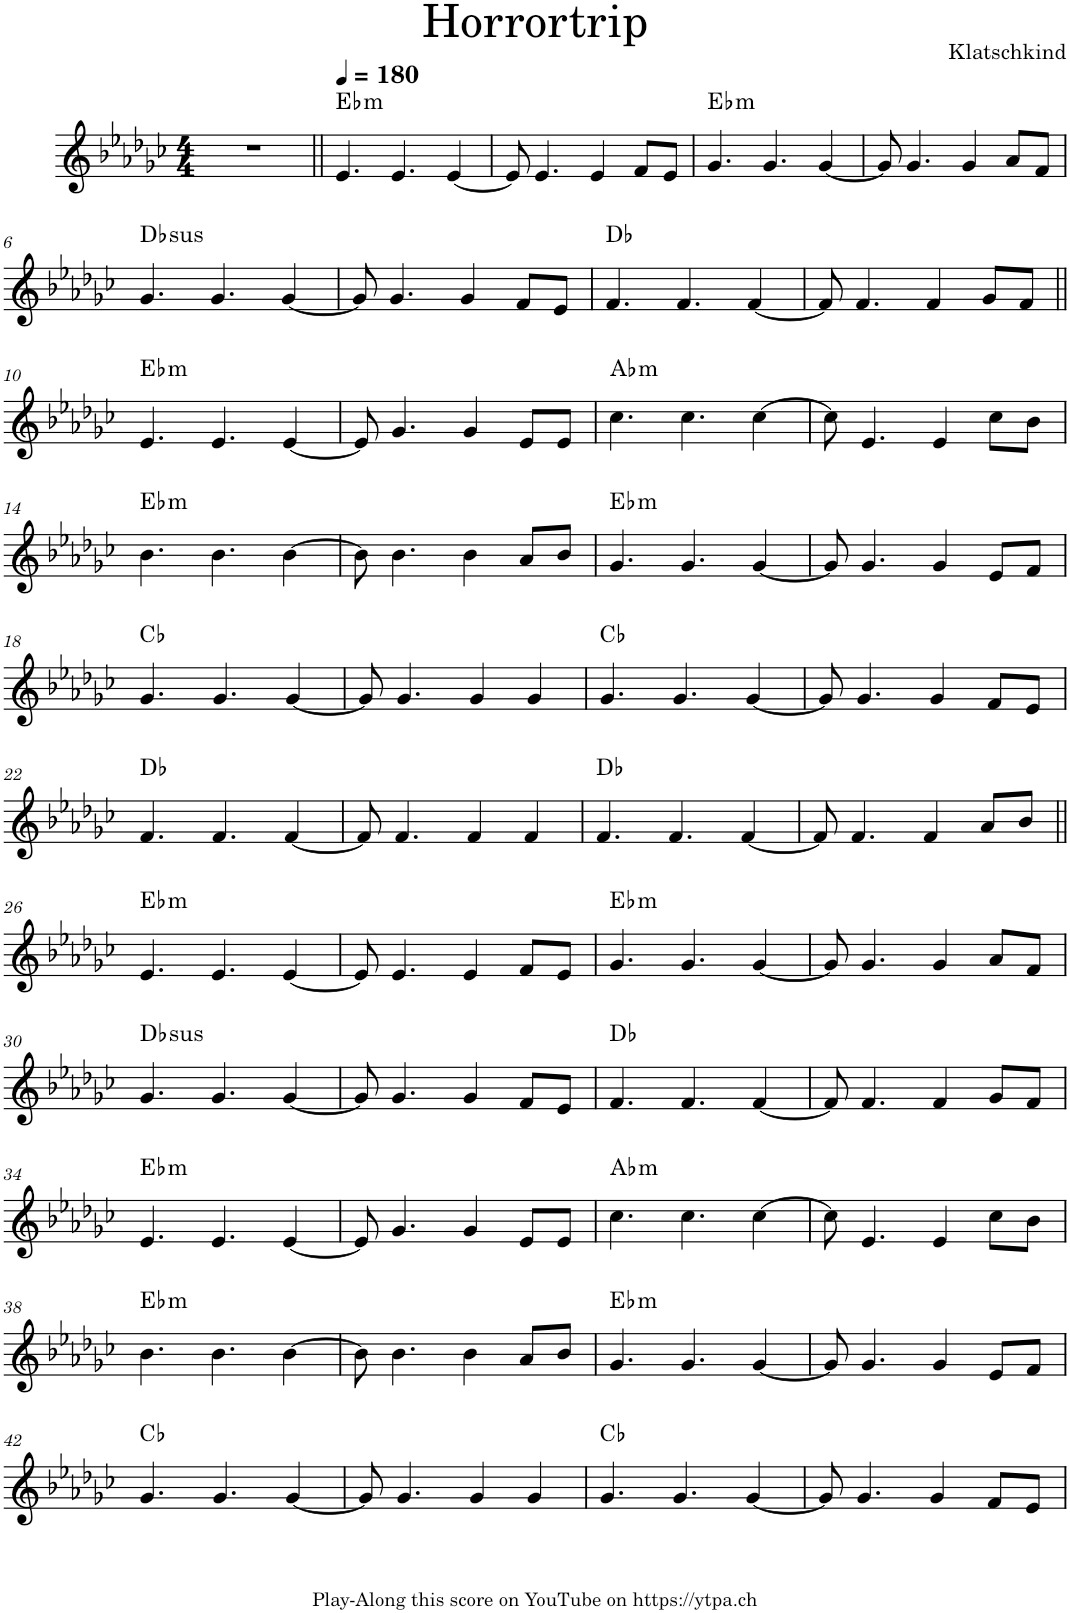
**kern	**harte
*part1	*part1
*staff1	*
*I"Piano	*
*I'Pno.	*
*clefG2	*
*k[b-e-a-d-g-c-]	*
*M4/4	*
=1	=1
1r	.
=2||	=2||
*MM180	*
!	!LO:H:kt=m
4.e-/	Eb:min
4.e-/	.
[4e-/	.
=3	=3
8e-/]	.
4.e-/	.
4e-/	.
8f/L	.
8e-/J	.
=4	=4
!	!LO:H:kt=m
4.g-/	Eb:min
4.g-/	.
[4g-/	.
=5	=5
8g-/]	.
4.g-/	.
4g-/	.
8a-/L	.
8f/J	.
!!LO:LB:g=z
=6	=6
!	!LO:H:kt=sus
4.g-/	Db:sus4
4.g-/	.
[4g-/	.
=7	=7
8g-/]	.
4.g-/	.
4g-/	.
8f/L	.
8e-/J	.
=8	=8
4.f/	Db:maj
4.f/	.
[4f/	.
=9	=9
8f/]	.
4.f/	.
4f/	.
8g-/L	.
8f/J	.
!!LO:LB:g=z
=10||	=10||
!	!LO:H:kt=m
4.e-/	Eb:min
4.e-/	.
[4e-/	.
=11	=11
8e-/]	.
4.g-/	.
4g-/	.
8e-/L	.
8e-/J	.
=12	=12
!	!LO:H:kt=m
4.cc-\	Ab:min
4.cc-\	.
[4cc-\	.
=13	=13
8cc-\]	.
4.e-/	.
4e-/	.
8cc-\L	.
8b-\J	.
!!LO:LB:g=z
=14	=14
!	!LO:H:kt=m
4.b-\	Eb:min
4.b-\	.
[4b-\	.
=15	=15
8b-\]	.
4.b-\	.
4b-\	.
8a-/L	.
8b-/J	.
=16	=16
!	!LO:H:kt=m
4.g-/	Eb:min
4.g-/	.
[4g-/	.
=17	=17
8g-/]	.
4.g-/	.
4g-/	.
8e-/L	.
8f/J	.
!!LO:LB:g=z
=18	=18
4.g-/	Cb:maj
4.g-/	.
[4g-/	.
=19	=19
8g-/]	.
4.g-/	.
4g-/	.
4g-/	.
=20	=20
4.g-/	Cb:maj
4.g-/	.
[4g-/	.
=21	=21
8g-/]	.
4.g-/	.
4g-/	.
8f/L	.
8e-/J	.
!!LO:LB:g=z
=22	=22
4.f/	Db:maj
4.f/	.
[4f/	.
=23	=23
8f/]	.
4.f/	.
4f/	.
4f/	.
=24	=24
4.f/	Db:maj
4.f/	.
[4f/	.
=25	=25
8f/]	.
4.f/	.
4f/	.
8a-/L	.
8b-/J	.
!!LO:LB:g=z
=26||	=26||
!	!LO:H:kt=m
4.e-/	Eb:min
4.e-/	.
[4e-/	.
=27	=27
8e-/]	.
4.e-/	.
4e-/	.
8f/L	.
8e-/J	.
=28	=28
!	!LO:H:kt=m
4.g-/	Eb:min
4.g-/	.
[4g-/	.
=29	=29
8g-/]	.
4.g-/	.
4g-/	.
8a-/L	.
8f/J	.
!!LO:LB:g=z
=30	=30
!	!LO:H:kt=sus
4.g-/	Db:sus4
4.g-/	.
[4g-/	.
=31	=31
8g-/]	.
4.g-/	.
4g-/	.
8f/L	.
8e-/J	.
=32	=32
4.f/	Db:maj
4.f/	.
[4f/	.
=33	=33
8f/]	.
4.f/	.
4f/	.
8g-/L	.
8f/J	.
!!LO:LB:g=z
=34	=34
!	!LO:H:kt=m
4.e-/	Eb:min
4.e-/	.
[4e-/	.
=35	=35
8e-/]	.
4.g-/	.
4g-/	.
8e-/L	.
8e-/J	.
=36	=36
!	!LO:H:kt=m
4.cc-\	Ab:min
4.cc-\	.
[4cc-\	.
=37	=37
8cc-\]	.
4.e-/	.
4e-/	.
8cc-\L	.
8b-\J	.
!!LO:LB:g=z
=38	=38
!	!LO:H:kt=m
4.b-\	Eb:min
4.b-\	.
[4b-\	.
=39	=39
8b-\]	.
4.b-\	.
4b-\	.
8a-/L	.
8b-/J	.
=40	=40
!	!LO:H:kt=m
4.g-/	Eb:min
4.g-/	.
[4g-/	.
=41	=41
8g-/]	.
4.g-/	.
4g-/	.
8e-/L	.
8f/J	.
!!LO:LB:g=z
=42	=42
4.g-/	Cb:maj
4.g-/	.
[4g-/	.
=43	=43
8g-/]	.
4.g-/	.
4g-/	.
4g-/	.
=44	=44
4.g-/	Cb:maj
4.g-/	.
[4g-/	.
=45	=45
8g-/]	.
4.g-/	.
4g-/	.
8f/L	.
8e-/J	.
=	=
*-	*-
